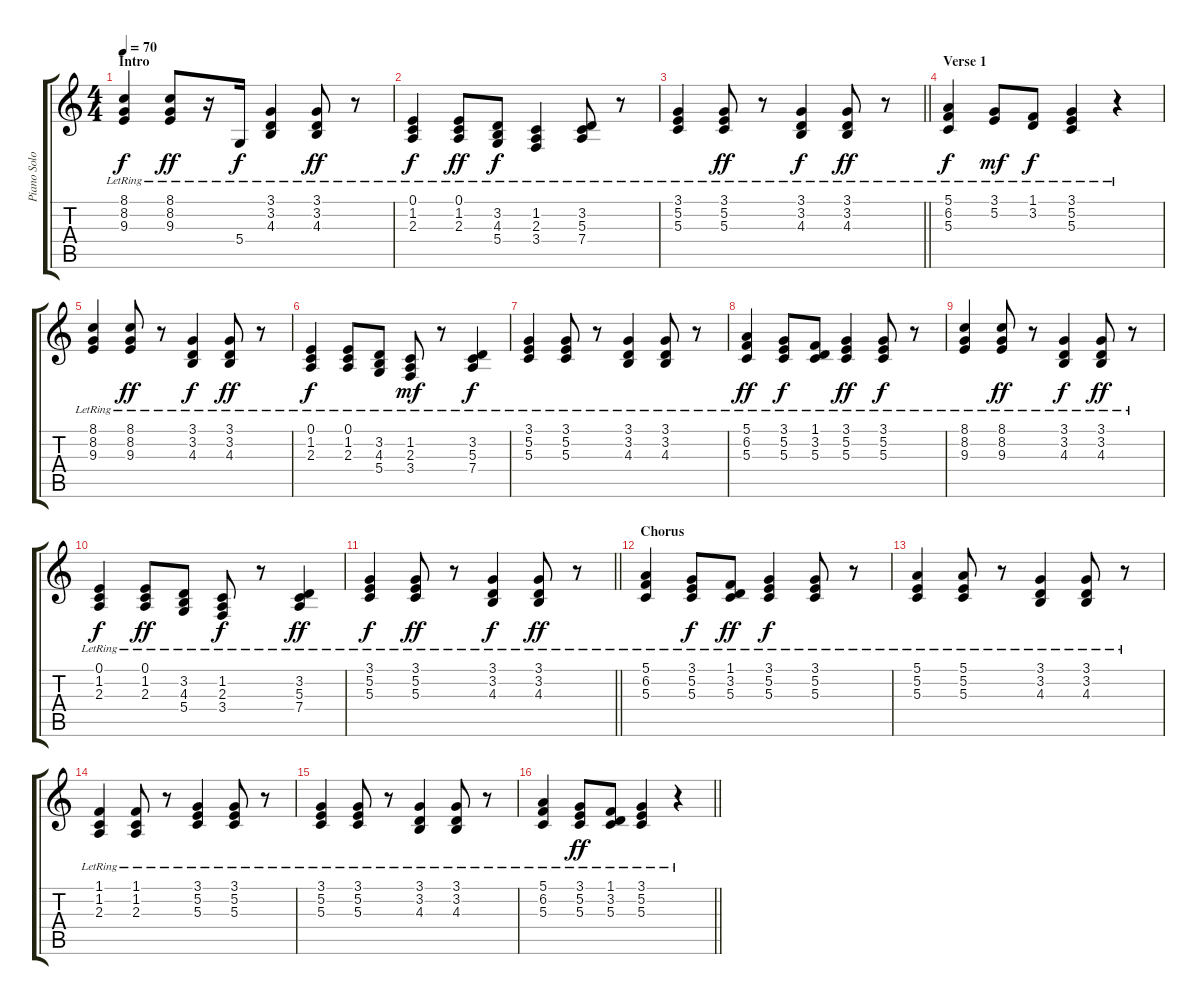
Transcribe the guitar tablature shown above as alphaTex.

\track ("Piano Solo (Paul McCartney)" "Piano Solo") {instrument acousticgrandpiano}
\staff {score tabs}
\tuning (E4 B3 G3 D3 A2 E2) {hide}
\ts (4 4)
\section ("" "Intro")
\tempo 70
\clef g2
\ks c
(8.1{lr} 8.2{lr} 9.3{lr}).4{dy f instrument acousticgrandpiano} (8.1{lr} 8.2{lr} 9.3{lr}).8{dy ff} r.16 5.4{lr}.16{dy f} (3.1{lr} 3.2{lr} 4.3{lr}).4 (3.1{lr} 3.2{lr} 4.3{lr}).8{dy ff} r.8 |
(0.1{lr} 1.2{lr} 2.3{lr}).4{dy f} (0.1{lr} 1.2{lr} 2.3{lr}).8{dy ff} (3.2{lr} 4.3{lr} 5.4{lr}).8{dy f} (1.2 2.3{lr} 3.4{lr}).4 (3.2{lr} 5.3{lr} 7.4{lr}).8 r.8 |
\barLineRight lightlight
(3.1{lr} 5.2{lr} 5.3{lr}).4 (3.1{lr} 5.2{lr} 5.3{lr}).8{dy ff} r.8 (3.1{lr} 3.2{lr} 4.3{lr}).4{dy f} (3.1{lr} 3.2{lr} 4.3{lr}).8{dy ff} r.8 |
\section ("" "Verse 1")
(5.1{lr} 6.2{lr} 5.3{lr}).4{dy f} (3.1{lr} 5.2{lr}).8{dy mf} (1.1{lr} 3.2{lr}).8{dy f} (3.1{lr} 5.2{lr} 5.3{lr}).4 r.4 |
(8.1{lr} 8.2{lr} 9.3{lr}).4 (8.1{lr} 8.2{lr} 9.3{lr}).8{dy ff} r.8 (3.1{lr} 3.2{lr} 4.3{lr}).4{dy f} (3.1{lr} 3.2{lr} 4.3{lr}).8{dy ff} r.8 |
(0.1{lr} 1.2{lr} 2.3{lr}).4{dy f} (0.1{lr} 1.2{lr} 2.3{lr}).8 (3.2{lr} 4.3{lr} 5.4{lr}).8 (1.2{lr} 2.3{lr} 3.4{lr}).8{dy mf} r.8 (3.2{lr} 5.3{lr} 7.4{lr}).4{dy f} |
(3.1{lr} 5.2{lr} 5.3{lr}).4 (3.1{lr} 5.2{lr} 5.3{lr}).8 r.8 (3.1{lr} 3.2{lr} 4.3{lr}).4 (3.1{lr} 3.2{lr} 4.3{lr}).8 r.8 |
(5.1{lr} 6.2{lr} 5.3{lr}).4{dy ff} (3.1{lr} 5.2{lr} 5.3{lr}).8{dy f} (1.1{lr} 3.2{lr} 5.3{lr}).8 (3.1{lr} 5.2{lr} 5.3{lr}).4{dy ff} (3.1{lr} 5.2{lr} 5.3{lr}).8{dy f} r.8 |
(8.1{lr} 8.2{lr} 9.3{lr}).4 (8.1{lr} 8.2{lr} 9.3{lr}).8{dy ff} r.8 (3.1{lr} 3.2{lr} 4.3{lr}).4{dy f} (3.1{lr} 3.2{lr} 4.3{lr}).8{dy ff} r.8 |
(0.1{lr} 1.2{lr} 2.3{lr}).4{dy f} (0.1{lr} 1.2{lr} 2.3{lr}).8{dy ff} (3.2{lr} 4.3{lr} 5.4{lr}).8 (1.2{lr} 2.3{lr} 3.4{lr}).8{dy f} r.8 (3.2{lr} 5.3{lr} 7.4{lr}).4{dy ff} |
\barLineRight lightlight
(3.1{lr} 5.2{lr} 5.3{lr}).4{dy f} (3.1{lr} 5.2{lr} 5.3{lr}).8{dy ff} r.8 (3.1{lr} 3.2{lr} 4.3{lr}).4{dy f} (3.1{lr} 3.2{lr} 4.3{lr}).8{dy ff} r.8 |
\section ("" "Chorus")
(5.1{lr} 6.2{lr} 5.3{lr}).4 (3.1{lr} 5.2{lr} 5.3{lr}).8{dy f} (1.1{lr} 3.2{lr} 5.3{lr}).8{dy ff} (3.1{lr} 5.2{lr} 5.3{lr}).4{dy f} (3.1{lr} 5.2{lr} 5.3{lr}).8 r.8 |
(5.1{lr} 5.2{lr} 5.3{lr}).4 (5.1{lr} 5.2{lr} 5.3{lr}).8 r.8 (3.1{lr} 3.2{lr} 4.3{lr}).4 (3.1{lr} 3.2{lr} 4.3{lr}).8 r.8 |
(1.1{lr} 1.2{lr} 2.3{lr}).4 (1.1{lr} 1.2{lr} 2.3{lr}).8 r.8 (3.1{lr} 5.2{lr} 5.3{lr}).4 (3.1{lr} 5.2{lr} 5.3{lr}).8 r.8 |
(3.1{lr} 5.2 5.3).4 (3.1{lr} 5.2{lr} 5.3{lr}).8 r.8 (3.1{lr} 3.2{lr} 4.3{lr}).4 (3.1{lr} 3.2{lr} 4.3{lr}).8 r.8 |
\barLineRight lightlight
(5.1{lr} 6.2{lr} 5.3{lr}).4 (3.1{lr} 5.2{lr} 5.3{lr}).8{dy ff} (1.1{lr} 3.2{lr} 5.3{lr}).8 (3.1{lr} 5.2{lr} 5.3{lr}).4 r.4
